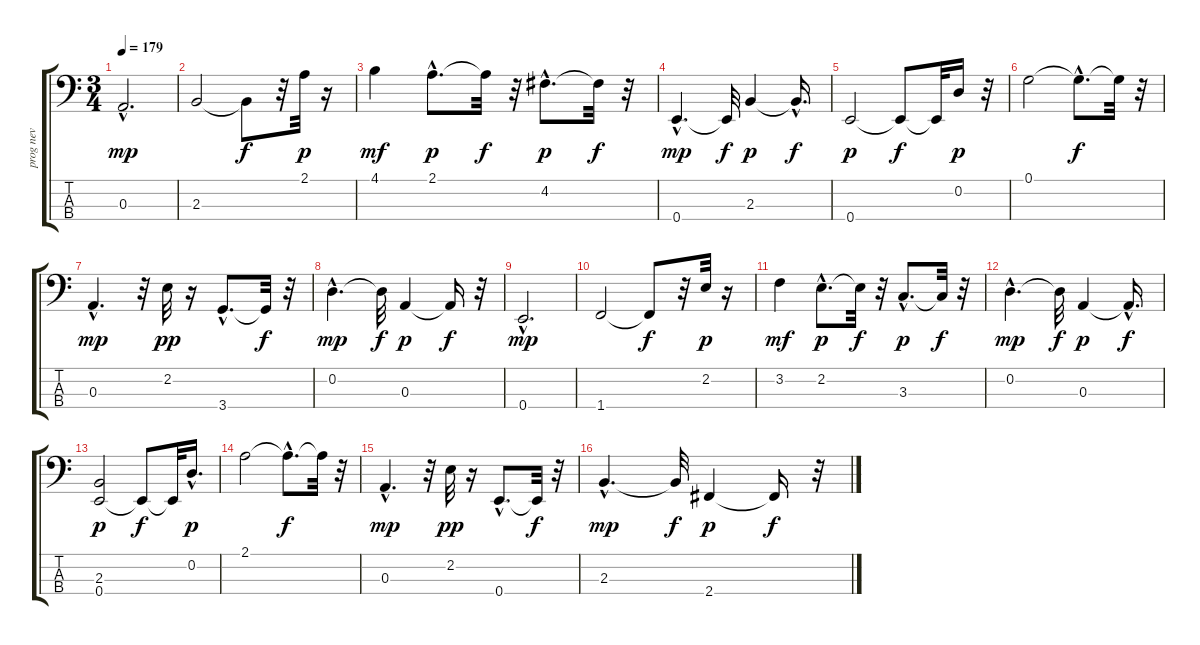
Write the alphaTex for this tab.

\track ("prog nev" "prog nev") {instrument acousticbass}
\staff {score tabs}
\tuning (G2 D2 A1 E1) {hide}
\ts (3 4)
\tempo 179
\clef f4
\ks c
0.3{hac}.2{d dy mp} |
2.3.2 2.3{t}.8{dy f} r.32 2.1.32{dy p} r.16 |
4.1.4{dy mf} 2.1{hac}.8{d dy p} 2.1{t}.32{dy f} r.32 4.2{hac}.8{d dy p} 4.2{t}.32{dy f} r.32 |
0.4{hac}.4{d dy mp} 0.4{t}.32{dy f} 2.3.4{dy p} 2.3{hac t}.16{d dy f} |
0.4.2{dy p} 0.4{t}.8{dy f} 0.4{t}.32 0.2.16{dy p} r.32 |
0.1.2 0.1{hac t}.8{d dy f} 0.1{t}.32 r.32 |
0.3{hac}.4{d dy mp} r.32 2.2.32{dy pp} r.16 3.4{hac}.8{d} 3.4{t}.32{dy f} r.32 |
0.2{hac}.4{d dy mp} 0.2{t}.32{dy f} 0.3.4{dy p} 0.3{t}.16{dy f} r.32 |
0.4{hac}.2{d dy mp} |
1.4.2 1.4{t}.8{dy f} r.32 2.2.32{dy p} r.16 |
3.2.4{dy mf} 2.2{hac}.8{d dy p} 2.2{t}.32{dy f} r.32 3.3{hac}.8{d dy p} 3.3{t}.32{dy f} r.32 |
0.2{hac}.4{d dy mp} 0.2{t}.32{dy f} 0.3.4{dy p} 0.3{hac t}.16{d dy f} |
(2.3 0.4).2{dy p} 0.4{t}.8{dy f} 0.4{t}.32 0.2{hac}.16{d dy p} |
2.1.2 2.1{hac t}.8{d dy f} 2.1{t}.32 r.32 |
0.3{hac}.4{d dy mp} r.32 2.2.32{dy pp} r.16 0.4{hac}.8{d} 0.4{t}.32{dy f} r.32 |
2.3{hac}.4{d dy mp} 2.3{t}.32{dy f} 2.4.4{dy p} 2.4{t}.16{dy f} r.32
